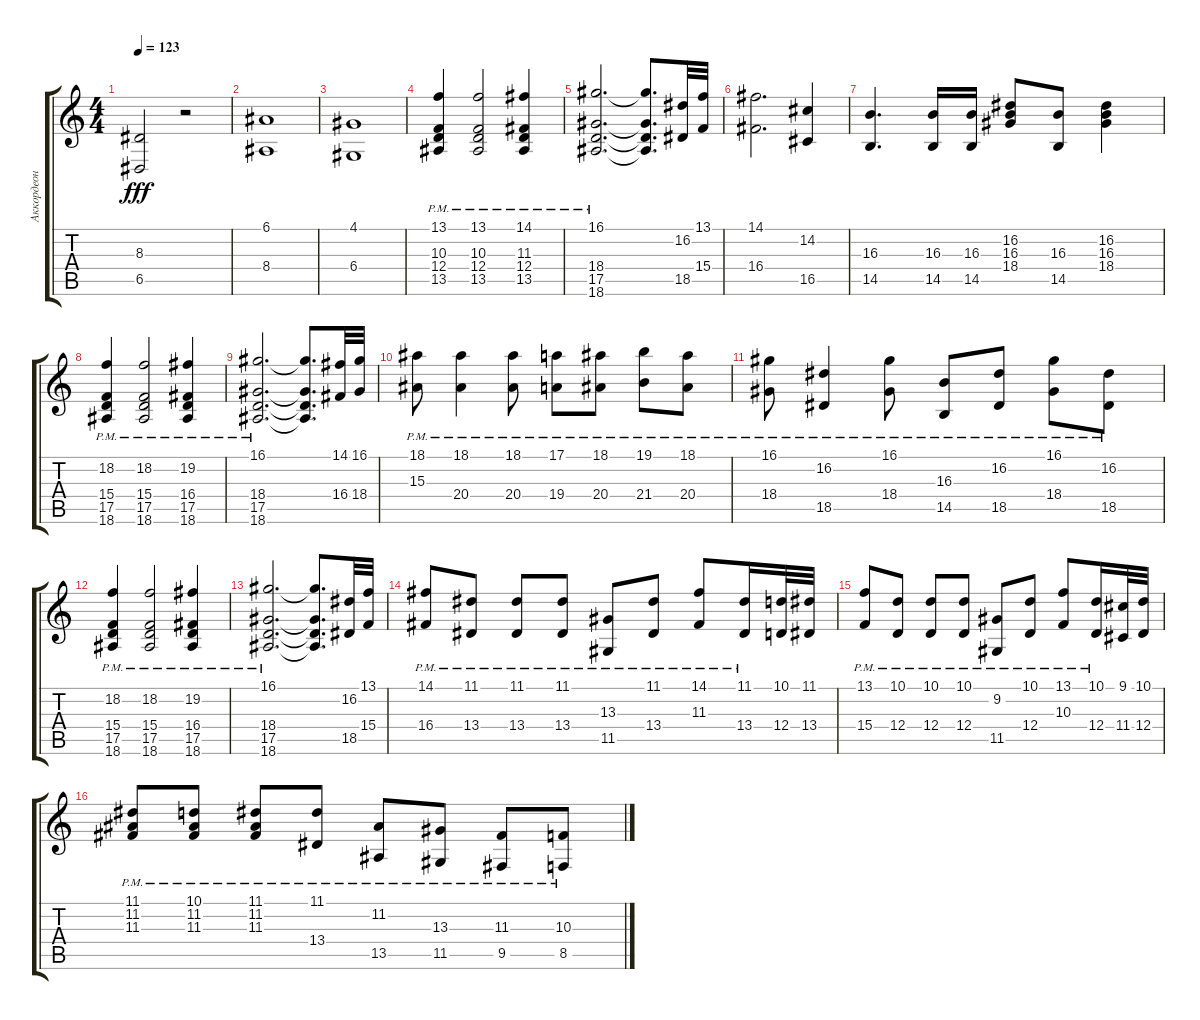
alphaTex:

\track ("Аккордеон 1 (соло)" "Аккордеон ") {instrument accordion}
\staff {score tabs}
\tuning (E4 B3 G3 D3 A2 E2) {hide}
\ts (4 4)
\tempo 123
\clef g2
\ks c
(8.3 6.5).2{dy fff} r.2 |
(6.1 8.4).1 |
(4.1 6.4).1 |
(13.1{pm} 10.3{pm} 12.4{pm} 13.5{pm}).4 (13.1{pm} 10.3{pm} 12.4{pm} 13.5{pm}).2 (14.1{pm} 11.3{pm} 12.4{pm} 13.5{pm}).4 |
(16.1{pm} 18.4{pm} 17.5{pm} 18.6{pm}).2{d} (16.1{t} 18.4{t} 17.5{t} 18.6{t}).8{d} (16.2 18.5).32 (13.1 15.4).32 |
(14.1 16.4).2{d} (14.2 16.5).4 |
(16.3 14.5).4{d} (16.3 14.5).16 (16.3 14.5).16 (16.2 16.3 18.4).8 (16.3 14.5).8 (16.2 16.3 18.4).4 |
(18.2{pm} 15.4{pm} 17.5{pm} 18.6{pm}).4 (18.2{pm} 15.4{pm} 17.5{pm} 18.6{pm}).2 (19.2{pm} 16.4{pm} 17.5{pm} 18.6{pm}).4 |
(16.1{pm} 18.4{pm} 17.5{pm} 18.6{pm}).2{d} (16.1{t} 18.4{t} 17.5{t} 18.6{t}).8{d} (14.1 16.4).32 (16.1 18.4).32 |
(18.1{pm} 15.3{pm}).8 (18.1{pm} 20.4{pm}).4 (18.1{pm} 20.4{pm}).8 (17.1{pm} 19.4{pm}).8 (18.1{pm} 20.4{pm}).8 (19.1{pm} 21.4{pm}).8 (18.1{pm} 20.4{pm}).8 |
(16.1{pm} 18.4{pm}).8 (16.2{pm} 18.5{pm}).4 (16.1{pm} 18.4{pm}).8 (16.3{pm} 14.5{pm}).8 (16.2{pm} 18.5{pm}).8 (16.1{pm} 18.4{pm}).8 (16.2{pm} 18.5{pm}).8 |
(18.2{pm} 15.4{pm} 17.5{pm} 18.6{pm}).4 (18.2{pm} 15.4{pm} 17.5{pm} 18.6{pm}).2 (19.2{pm} 16.4{pm} 17.5{pm} 18.6{pm}).4 |
(16.1{pm} 18.4{pm} 17.5{pm} 18.6{pm}).2{d} (16.1{t} 18.4{t} 17.5{t} 18.6{t}).8{d} (16.2 18.5).32 (13.1 15.4).32 |
(14.1{pm} 16.4{pm}).8 (11.1{pm} 13.4{pm}).8 (11.1{pm} 13.4{pm}).8 (11.1{pm} 13.4{pm}).8 (13.3{pm} 11.5{pm}).8 (11.1{pm} 13.4{pm}).8 (14.1{pm} 11.3{pm}).8 (11.1{pm} 13.4{pm}).16 (10.1 12.4).32 (11.1 13.4).32 |
(13.1{pm} 15.4{pm}).8 (10.1{pm} 12.4{pm}).8 (10.1{pm} 12.4{pm}).8 (10.1{pm} 12.4{pm}).8 (9.2{pm} 11.5{pm}).8 (10.1{pm} 12.4{pm}).8 (13.1{pm} 10.3{pm}).8 (10.1{pm} 12.4{pm}).16 (9.1 11.4).32 (10.1 12.4).32 |
(11.1{pm} 11.2{pm} 11.3{pm}).8 (10.1{pm} 11.2{pm} 11.3{pm}).8 (11.1{pm} 11.2{pm} 11.3{pm}).8 (11.1{pm} 13.4{pm}).8 (11.2{pm} 13.5{pm}).8 (13.3{pm} 11.5{pm}).8 (11.3{pm} 9.5{pm}).8 (10.3{pm} 8.5{pm}).8
